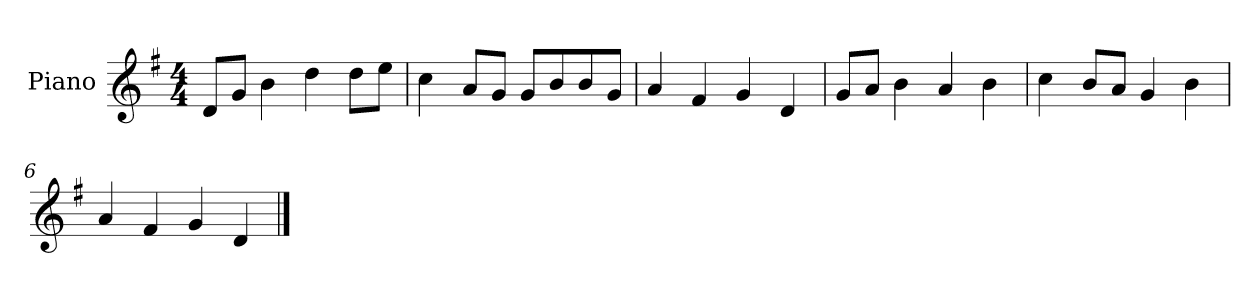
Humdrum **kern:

**kern
*part1
*staff1
*I"Piano
*I'P-no
*clefG2
*k[f#]
*M4/4
*MM90
=1
8d/L
8g/J
4b\
4dd\
8dd\L
8ee\J
=2
4cc\
8a/L
8g/J
8g/L
8b/
8b/
8g/J
=3
4a/
4f#/
4g/
4d/
=4
8g/L
8a/J
4b\
4a/
4b\
=5
4cc\
8b/L
8a/J
4g/
4b\
=6
4a/
4f#/
4g/
4d/
==
*-
